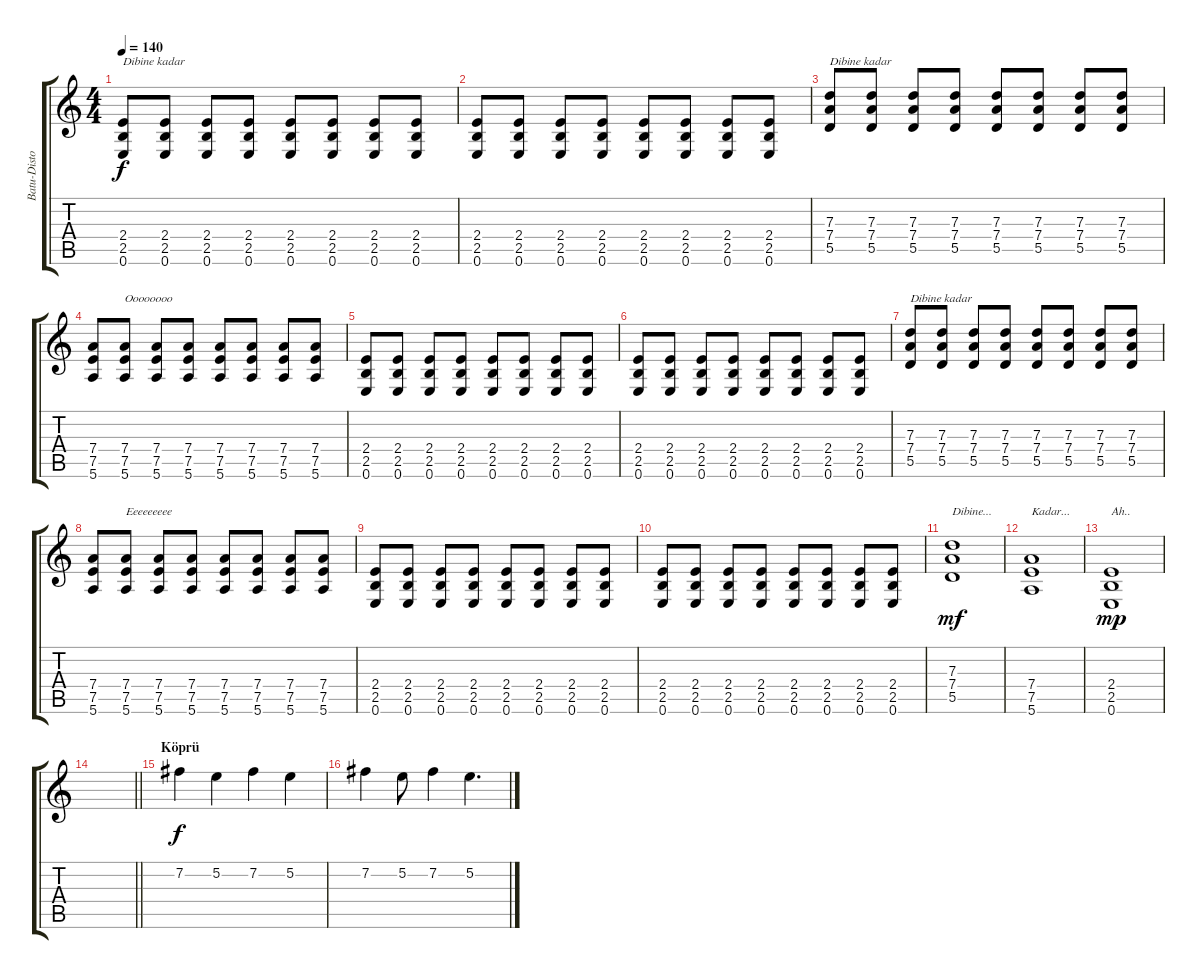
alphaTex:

\track ("Batu-Distortion" "Batu-Disto") {instrument overdrivenguitar}
\staff {score tabs}
\tuning (E4 B3 G3 D3 A2 E2) {hide}
\ts (4 4)
\tempo 140
\clef g2
\ks c
(2.4 2.5 0.6).8{txt "Dibine kadar" dy f} (2.4 2.5 0.6).8 (2.4 2.5 0.6).8 (2.4 2.5 0.6).8 (2.4 2.5 0.6).8 (2.4 2.5 0.6).8 (2.4 2.5 0.6).8 (2.4 2.5 0.6).8 |
(2.4 2.5 0.6).8 (2.4 2.5 0.6).8 (2.4 2.5 0.6).8 (2.4 2.5 0.6).8 (2.4 2.5 0.6).8 (2.4 2.5 0.6).8 (2.4 2.5 0.6).8 (2.4 2.5 0.6).8 |
(7.3 7.4 5.5).8{txt "Dibine kadar"} (7.3 7.4 5.5).8 (7.3 7.4 5.5).8 (7.3 7.4 5.5).8 (7.3 7.4 5.5).8 (7.3 7.4 5.5).8 (7.3 7.4 5.5).8 (7.3 7.4 5.5).8 |
(7.4 7.5 5.6).8 (7.4 7.5 5.6).8{txt "Oooooooo"} (7.4 7.5 5.6).8 (7.4 7.5 5.6).8 (7.4 7.5 5.6).8 (7.4 7.5 5.6).8 (7.4 7.5 5.6).8 (7.4 7.5 5.6).8 |
(2.4 2.5 0.6).8 (2.4 2.5 0.6).8 (2.4 2.5 0.6).8 (2.4 2.5 0.6).8 (2.4 2.5 0.6).8 (2.4 2.5 0.6).8 (2.4 2.5 0.6).8 (2.4 2.5 0.6).8 |
(2.4 2.5 0.6).8 (2.4 2.5 0.6).8 (2.4 2.5 0.6).8 (2.4 2.5 0.6).8 (2.4 2.5 0.6).8 (2.4 2.5 0.6).8 (2.4 2.5 0.6).8 (2.4 2.5 0.6).8 |
(7.3 7.4 5.5).8{txt "Dibine kadar"} (7.3 7.4 5.5).8 (7.3 7.4 5.5).8 (7.3 7.4 5.5).8 (7.3 7.4 5.5).8 (7.3 7.4 5.5).8 (7.3 7.4 5.5).8 (7.3 7.4 5.5).8 |
(7.4 7.5 5.6).8 (7.4 7.5 5.6).8{txt "Eeeeeeeee"} (7.4 7.5 5.6).8 (7.4 7.5 5.6).8 (7.4 7.5 5.6).8 (7.4 7.5 5.6).8 (7.4 7.5 5.6).8 (7.4 7.5 5.6).8 |
(2.4 2.5 0.6).8 (2.4 2.5 0.6).8 (2.4 2.5 0.6).8 (2.4 2.5 0.6).8 (2.4 2.5 0.6).8 (2.4 2.5 0.6).8 (2.4 2.5 0.6).8 (2.4 2.5 0.6).8 |
(2.4 2.5 0.6).8 (2.4 2.5 0.6).8 (2.4 2.5 0.6).8 (2.4 2.5 0.6).8 (2.4 2.5 0.6).8 (2.4 2.5 0.6).8 (2.4 2.5 0.6).8 (2.4 2.5 0.6).8 |
(7.3 7.4 5.5).1{txt "Dibine..." dy mf} |
(7.4 7.5 5.6).1{txt "Kadar..."} |
(2.4 2.5 0.6).1{txt "Ah.." dy mp} |
\barLineRight lightlight
|
\section ("" "Köprü")
7.2.4{dy f} 5.2.4 7.2.4 5.2.4 |
7.2.4 5.2.8 7.2.4 5.2{sl}.4{d}
